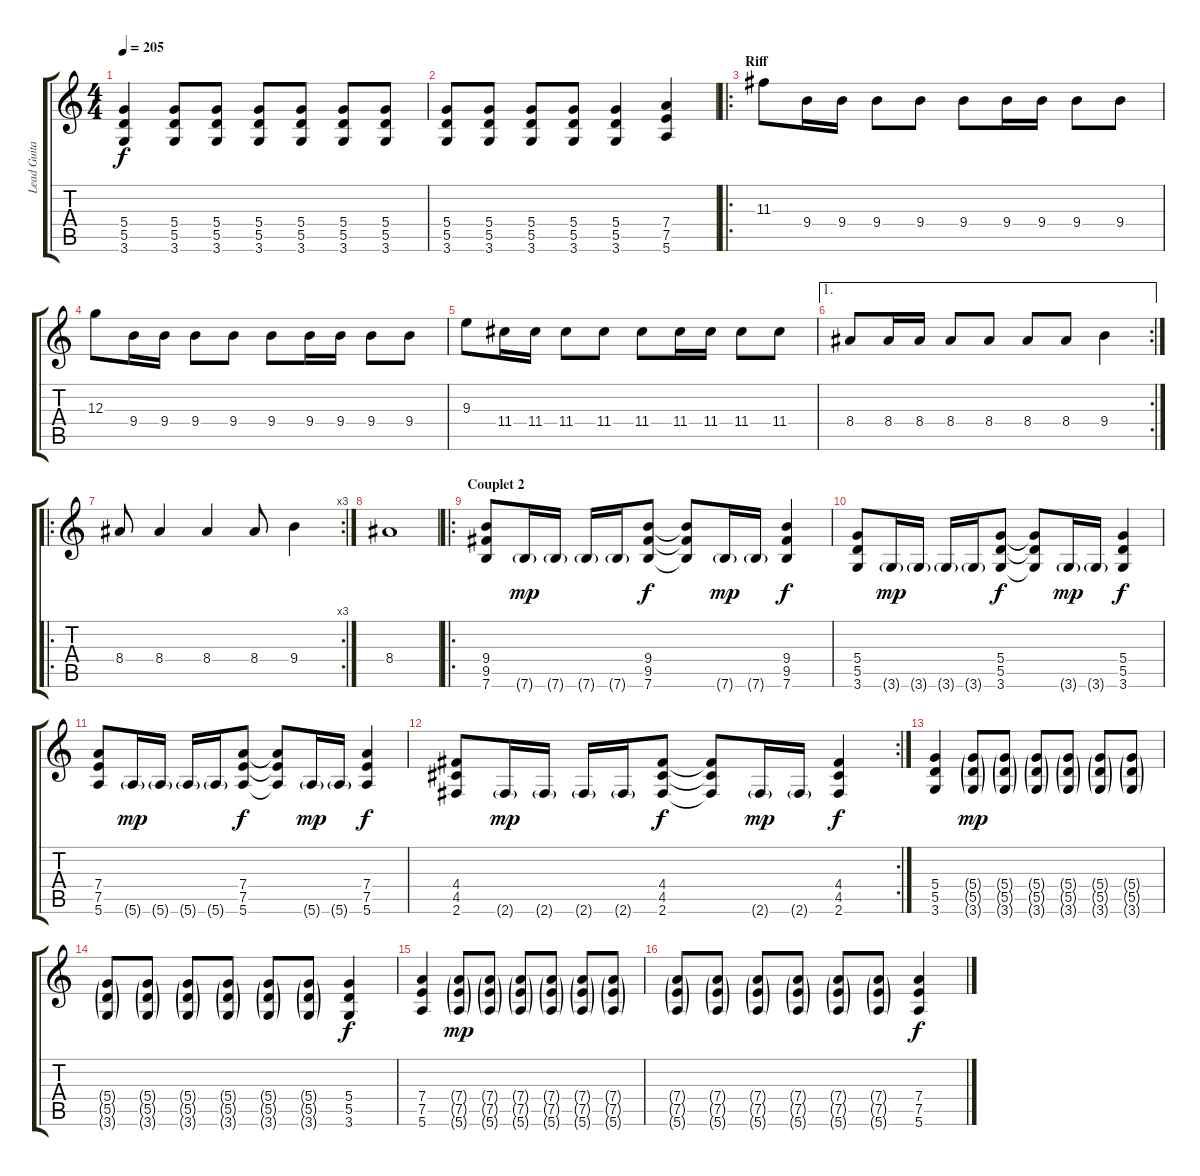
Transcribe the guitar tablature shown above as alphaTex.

\track ("Lead Guitar" "Lead Guita") {instrument distortionguitar}
\staff {score tabs}
\tuning (E4 B3 G3 D3 A2 E2) {hide}
\ts (4 4)
\tempo 205
\clef g2
\ks c
(5.4 5.5 3.6).4{dy f} (5.4 5.5 3.6).8 (5.4 5.5 3.6).8 (5.4 5.5 3.6).8 (5.4 5.5 3.6).8 (5.4 5.5 3.6).8 (5.4 5.5 3.6).8 |
(5.4 5.5 3.6).8 (5.4 5.5 3.6).8 (5.4 5.5 3.6).8 (5.4 5.5 3.6).8 (5.4 5.5 3.6).4 (7.4 7.5 5.6).4 |
\ro
\section ("" "Riff")
11.3.8 9.4.16 9.4.16 9.4.8 9.4.8 9.4.8 9.4.16 9.4.16 9.4.8 9.4.8 |
12.3.8 9.4.16 9.4.16 9.4.8 9.4.8 9.4.8 9.4.16 9.4.16 9.4.8 9.4.8 |
9.3.8 11.4.16 11.4.16 11.4.8 11.4.8 11.4.8 11.4.16 11.4.16 11.4.8 11.4.8 |
\ae 1
\rc 2
8.4.8 8.4.16 8.4.16 8.4.8 8.4.8 8.4.8 8.4.8 9.4.4 |
\ro
\rc 3
8.4.8 8.4.4 8.4.4 8.4.8 9.4.4 |
8.4.1 |
\ro
\section ("" "Couplet 2")
(9.4 9.5 7.6).8 7.6{g}.16{dy mp} 7.6{g}.16 7.6{g}.16 7.6{g}.16 (9.4 9.5 7.6).8{dy f} (9.4{t} 9.5{t} 7.6{t}).8 7.6{g}.16{dy mp} 7.6{g}.16 (9.4 9.5 7.6).4{dy f} |
(5.4 5.5 3.6).8 3.6{g}.16{dy mp} 3.6{g}.16 3.6{g}.16 3.6{g}.16 (5.4 5.5 3.6).8{dy f} (5.4{t} 5.5{t} 3.6{t}).8 3.6{g}.16{dy mp} 3.6{g}.16 (5.4 5.5 3.6).4{dy f} |
(7.4 7.5 5.6).8 5.6{g}.16{dy mp} 5.6{g}.16 5.6{g}.16 5.6{g}.16 (7.4 7.5 5.6).8{dy f} (7.4{t} 7.5{t} 5.6{t}).8 5.6{g}.16{dy mp} 5.6{g}.16 (7.4 7.5 5.6).4{dy f} |
\rc 2
(4.4 4.5 2.6).8 2.6{g}.16{dy mp} 2.6{g}.16 2.6{g}.16 2.6{g}.16 (4.4 4.5 2.6).8{dy f} (4.4{t} 4.5{t} 2.6{t}).8 2.6{g}.16{dy mp} 2.6{g}.16 (4.4 4.5 2.6).4{dy f} |
(5.4 5.5 3.6).4 (5.4{g} 5.5{g} 3.6{g}).8{dy mp} (5.4{g} 5.5{g} 3.6{g}).8 (5.4{g} 5.5{g} 3.6{g}).8 (5.4{g} 5.5{g} 3.6{g}).8 (5.4{g} 5.5{g} 3.6{g}).8 (5.4{g} 5.5{g} 3.6{g}).8 |
(5.4{g} 5.5{g} 3.6{g}).8 (5.4{g} 5.5{g} 3.6{g}).8 (5.4{g} 5.5{g} 3.6{g}).8 (5.4{g} 5.5{g} 3.6{g}).8 (5.4{g} 5.5{g} 3.6{g}).8 (5.4{g} 5.5{g} 3.6{g}).8 (5.4 5.5 3.6).4{dy f} |
(7.4 7.5 5.6).4 (7.4{g} 7.5{g} 5.6{g}).8{dy mp} (7.4{g} 7.5{g} 5.6{g}).8 (7.4{g} 7.5{g} 5.6{g}).8 (7.4{g} 7.5{g} 5.6{g}).8 (7.4{g} 7.5{g} 5.6{g}).8 (7.4{g} 7.5{g} 5.6{g}).8 |
(7.4{g} 7.5{g} 5.6{g}).8 (7.4{g} 7.5{g} 5.6{g}).8 (7.4{g} 7.5{g} 5.6{g}).8 (7.4{g} 7.5{g} 5.6{g}).8 (7.4{g} 7.5{g} 5.6{g}).8 (7.4{g} 7.5{g} 5.6{g}).8 (7.4 7.5 5.6).4{dy f}
